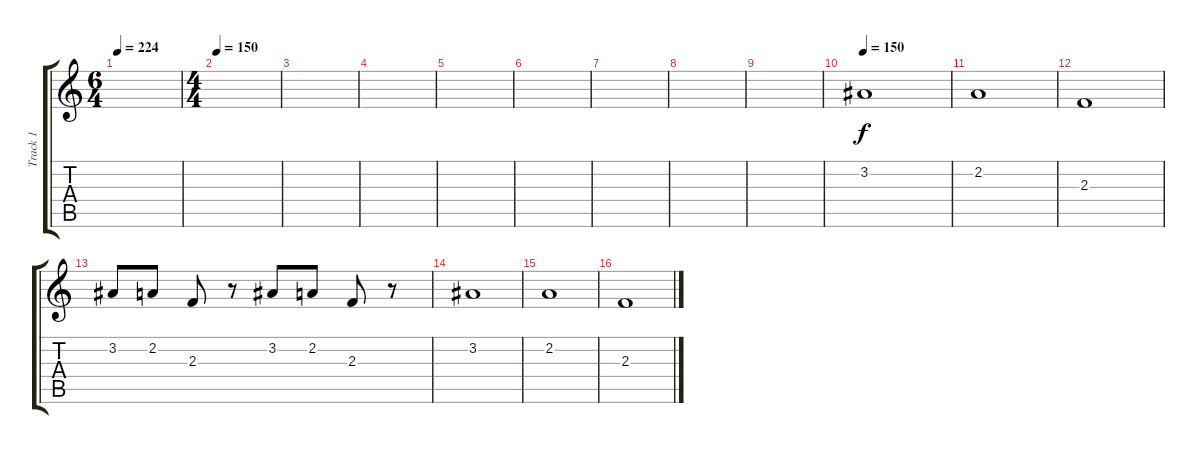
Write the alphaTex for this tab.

\track ("Track 1" "Track 1") {instrument distortionguitar}
\staff {score tabs}
\tuning (C4 G3 Eb3 Bb2 F2 C2) {hide}
\ts (6 4)
\tempo 224
\clef g2
\ks c
|
\ts (4 4)
\tempo 150
|
|
|
|
|
|
|
|
\tempo 150
3.2.1 |
2.2.1 |
2.3.1 |
3.2.8 2.2.8 2.3.8 r.8 3.2.8 2.2.8 2.3.8 r.8 |
3.2.1 |
2.2.1 |
2.3.1
